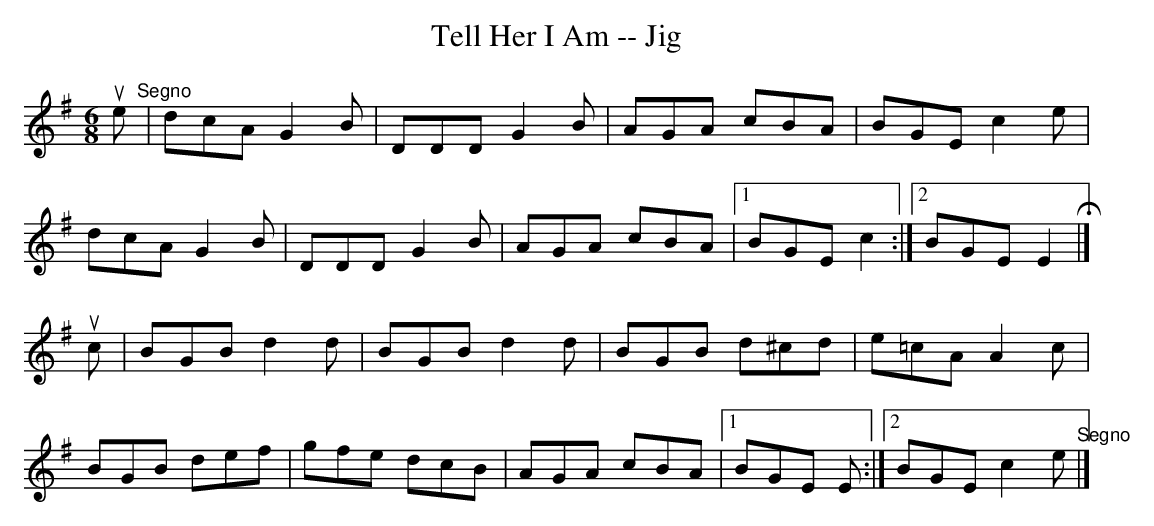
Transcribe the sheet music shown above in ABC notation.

X:1
T:Tell Her I Am -- Jig
M:6/8
L:1/8
K:G
ue"^Segno"|\
dcA G2B | DDD G2B | AGA cBA | BGE c2e |
dcA G2B | DDD G2B | AGA cBA |1 BGE c2:|2 BGE E2 H|]
uc|\
BGB d2d | BGB d2d | BGB d^cd | e=cA A2c |
BGB def | gfe dcB | AGA cBA |1 BGE E:|2 BGE c2e "^Segno"|]
